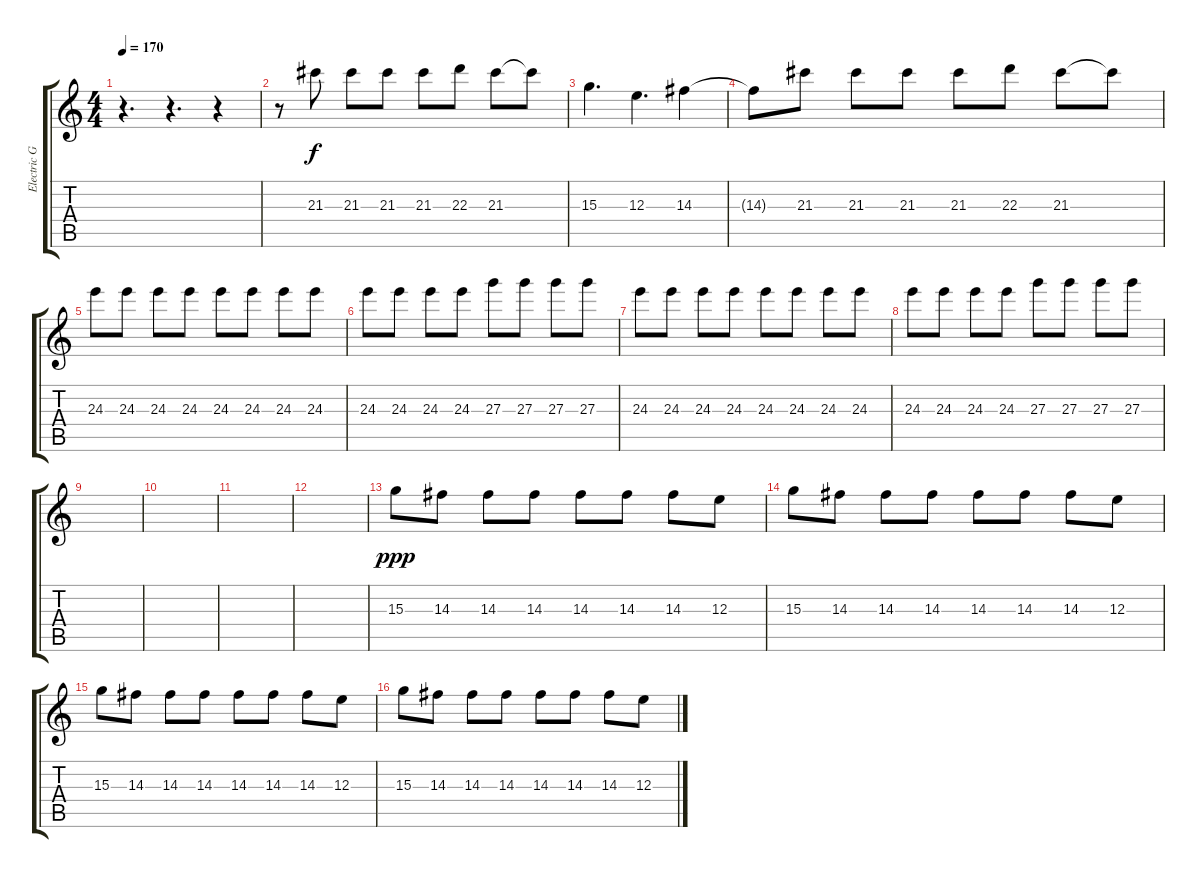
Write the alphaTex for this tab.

\track ("Electric Guitar" "Electric G") {instrument overdrivenguitar}
\staff {score tabs}
\tuning (Db4 Ab3 E3 B2 Gb2 B1) {hide}
\ts (4 4)
\tempo 170
\clef g2
\ks c
r.4{d dy f} r.4{d} r.4 |
r.8 21.3.8 21.3.8 21.3.8 21.3.8 22.3.8 21.3.8 21.3{t}.8 |
15.3.4{d} 12.3.4{d} 14.3.4 |
14.3{t}.8 21.3.8 21.3.8 21.3.8 21.3.8 22.3.8 21.3.8 21.3{t}.8 |
24.3.8 24.3.8 24.3.8 24.3.8 24.3.8 24.3.8 24.3.8 24.3.8 |
24.3.8 24.3.8 24.3.8 24.3.8 27.3.8 27.3.8 27.3.8 27.3.8 |
24.3.8 24.3.8 24.3.8 24.3.8 24.3.8 24.3.8 24.3.8 24.3.8 |
24.3.8 24.3.8 24.3.8 24.3.8 27.3.8 27.3.8 27.3.8 27.3.8 |
|
|
|
|
15.3.8{dy ppp} 14.3.8 14.3.8 14.3.8 14.3.8 14.3.8 14.3.8 12.3.8 |
15.3.8 14.3.8 14.3.8 14.3.8 14.3.8 14.3.8 14.3.8 12.3.8 |
15.3.8 14.3.8 14.3.8 14.3.8 14.3.8 14.3.8 14.3.8 12.3.8 |
15.3.8 14.3.8 14.3.8 14.3.8 14.3.8 14.3.8 14.3.8 12.3.8
